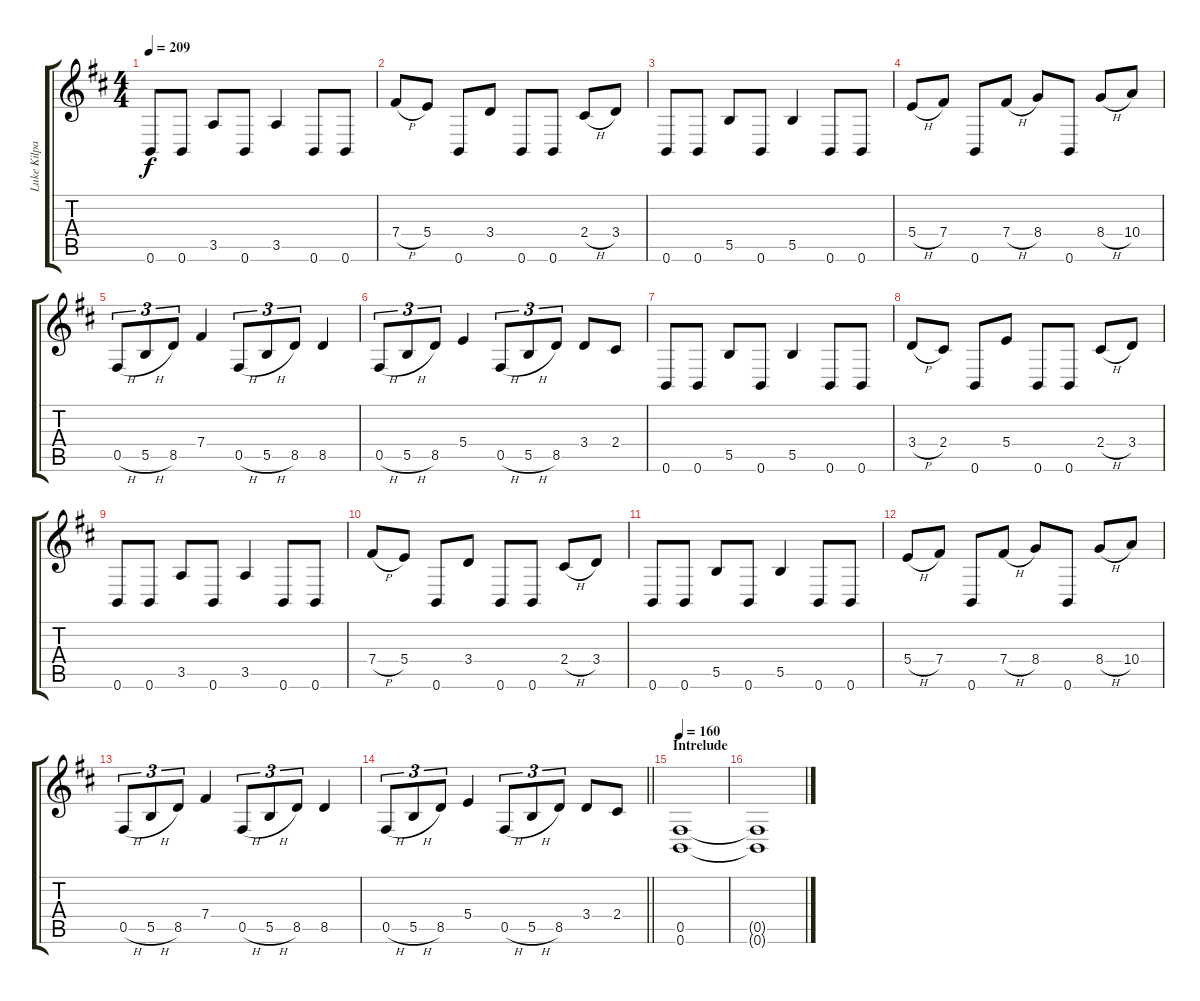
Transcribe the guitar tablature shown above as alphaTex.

\track ("Luke Kilpatrick" "Luke Kilpa") {instrument distortionguitar}
\staff {score tabs}
\tuning (Db4 Ab3 E3 B2 Gb2 B1) {hide}
\ts (4 4)
\tempo 209
\clef g2
\ks d
0.6.8{dy f} 0.6.8 3.5.8 0.6.8 3.5.4 0.6.8 0.6.8 |
7.4{h}.8 5.4.8 0.6.8 3.4.8 0.6.8 0.6.8 2.4{h}.8 3.4.8 |
0.6.8 0.6.8 5.5.8 0.6.8 5.5.4 0.6.8 0.6.8 |
5.4{h}.8 7.4.8 0.6.8 7.4{h}.8 8.4.8 0.6.8 8.4{h}.8 10.4.8 |
0.5{h}.8{tu (3 2)} 5.5{h}.8{tu (3 2)} 8.5.8{tu (3 2)} 7.4.4 0.5{h}.8{tu (3 2)} 5.5{h}.8{tu (3 2)} 8.5.8{tu (3 2)} 8.5.4 |
0.5{h}.8{tu (3 2)} 5.5{h}.8{tu (3 2)} 8.5.8{tu (3 2)} 5.4.4 0.5{h}.8{tu (3 2)} 5.5{h}.8{tu (3 2)} 8.5.8{tu (3 2)} 3.4.8 2.4.8 |
0.6.8 0.6.8 5.5.8 0.6.8 5.5.4 0.6.8 0.6.8 |
3.4{h}.8 2.4.8 0.6.8 5.4.8 0.6.8 0.6.8 2.4{h}.8 3.4.8 |
0.6.8 0.6.8 3.5.8 0.6.8 3.5.4 0.6.8 0.6.8 |
7.4{h}.8 5.4.8 0.6.8 3.4.8 0.6.8 0.6.8 2.4{h}.8 3.4.8 |
0.6.8 0.6.8 5.5.8 0.6.8 5.5.4 0.6.8 0.6.8 |
5.4{h}.8 7.4.8 0.6.8 7.4{h}.8 8.4.8 0.6.8 8.4{h}.8 10.4.8 |
0.5{h}.8{tu (3 2)} 5.5{h}.8{tu (3 2)} 8.5.8{tu (3 2)} 7.4.4 0.5{h}.8{tu (3 2)} 5.5{h}.8{tu (3 2)} 8.5.8{tu (3 2)} 8.5.4 |
\barLineRight lightlight
0.5{h}.8{tu (3 2)} 5.5{h}.8{tu (3 2)} 8.5.8{tu (3 2)} 5.4.4 0.5{h}.8{tu (3 2)} 5.5{h}.8{tu (3 2)} 8.5.8{tu (3 2)} 3.4.8 2.4.8 |
\section ("" "Intrelude")
\tempo 160
(0.5 0.6).1 |
(0.5{t} 0.6{t}).1
